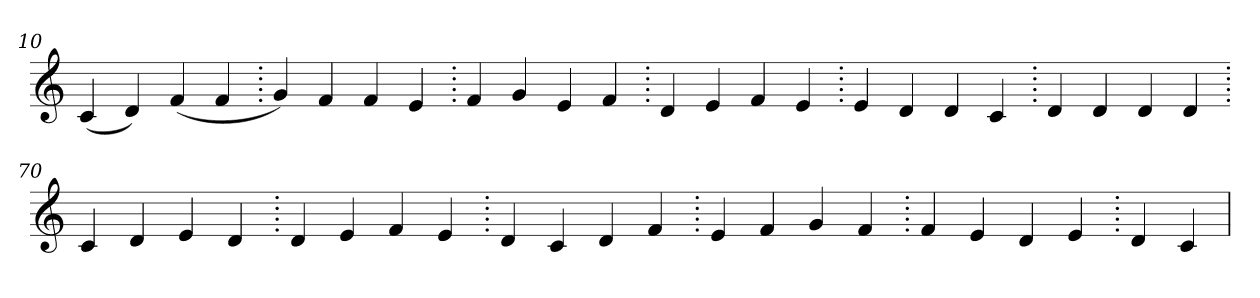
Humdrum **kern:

**kern
*part1
*staff1
*clefG2
=10.
(>4c
4d)
(>4f
4f
=20.
4g)
4f
4f
4e
=30.
4f
4g
4e
4f
=40.
4d
4e
4f
4e
=50.
4e
4d
4d
4c
=60.
4d
4d
4d
4d
=70.
4c
4d
4e
4d
=80.
4d
4e
4f
4e
=90.
4d
4c
4d
4f
=100.
4e
4f
4g
4f
=110.
4f
4e
4d
4e
=120.
4d
4c
=
*-
